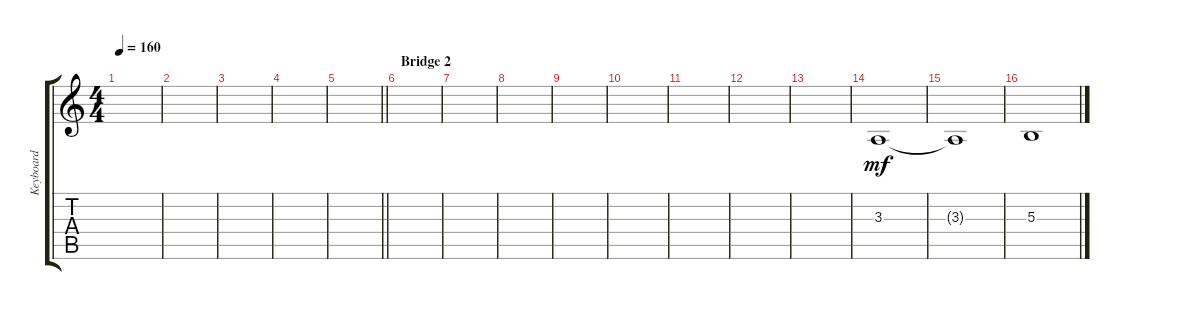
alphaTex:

\track ("Keyboard" "Keyboard") {instrument lead6voice}
\staff {score tabs}
\tuning (Eb4 Bb3 Gb3 Db3 Ab2 Eb2) {hide}
\ts (4 4)
\tempo 160
\clef g2
\ks c
|
|
|
|
\barLineRight lightlight
|
\section ("" "Bridge 2")
|
|
|
|
|
|
|
|
3.3.1{dy mf} |
3.3{t}.1 |
5.3.1
